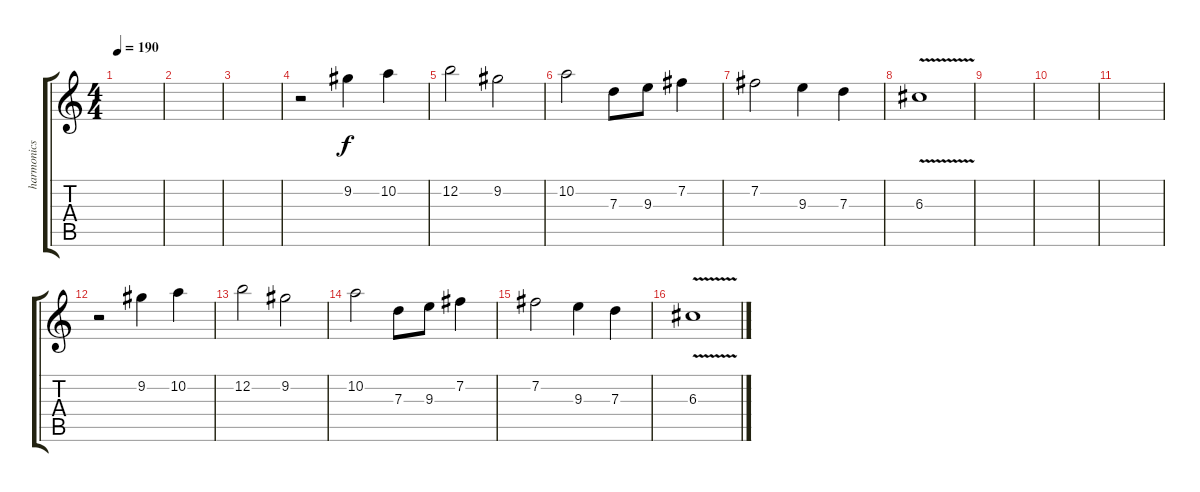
\track ("harmonics" "harmonics") {instrument acousticguitarsteel}
\staff {score tabs}
\tuning (E4 B3 G3 D3 A2 E2) {hide}
\ts (4 4)
\tempo 190
\clef g2
\ks c
|
|
|
r.2 9.2.4 10.2.4 |
12.2.2 9.2.2 |
10.2.2 7.3.8 9.3.8 7.2.4 |
7.2.2 9.3.4 7.3.4 |
6.3{v}.1 |
|
|
|
r.2 9.2.4 10.2.4 |
12.2.2 9.2.2 |
10.2.2 7.3.8 9.3.8 7.2.4 |
7.2.2 9.3.4 7.3.4 |
6.3{v}.1
